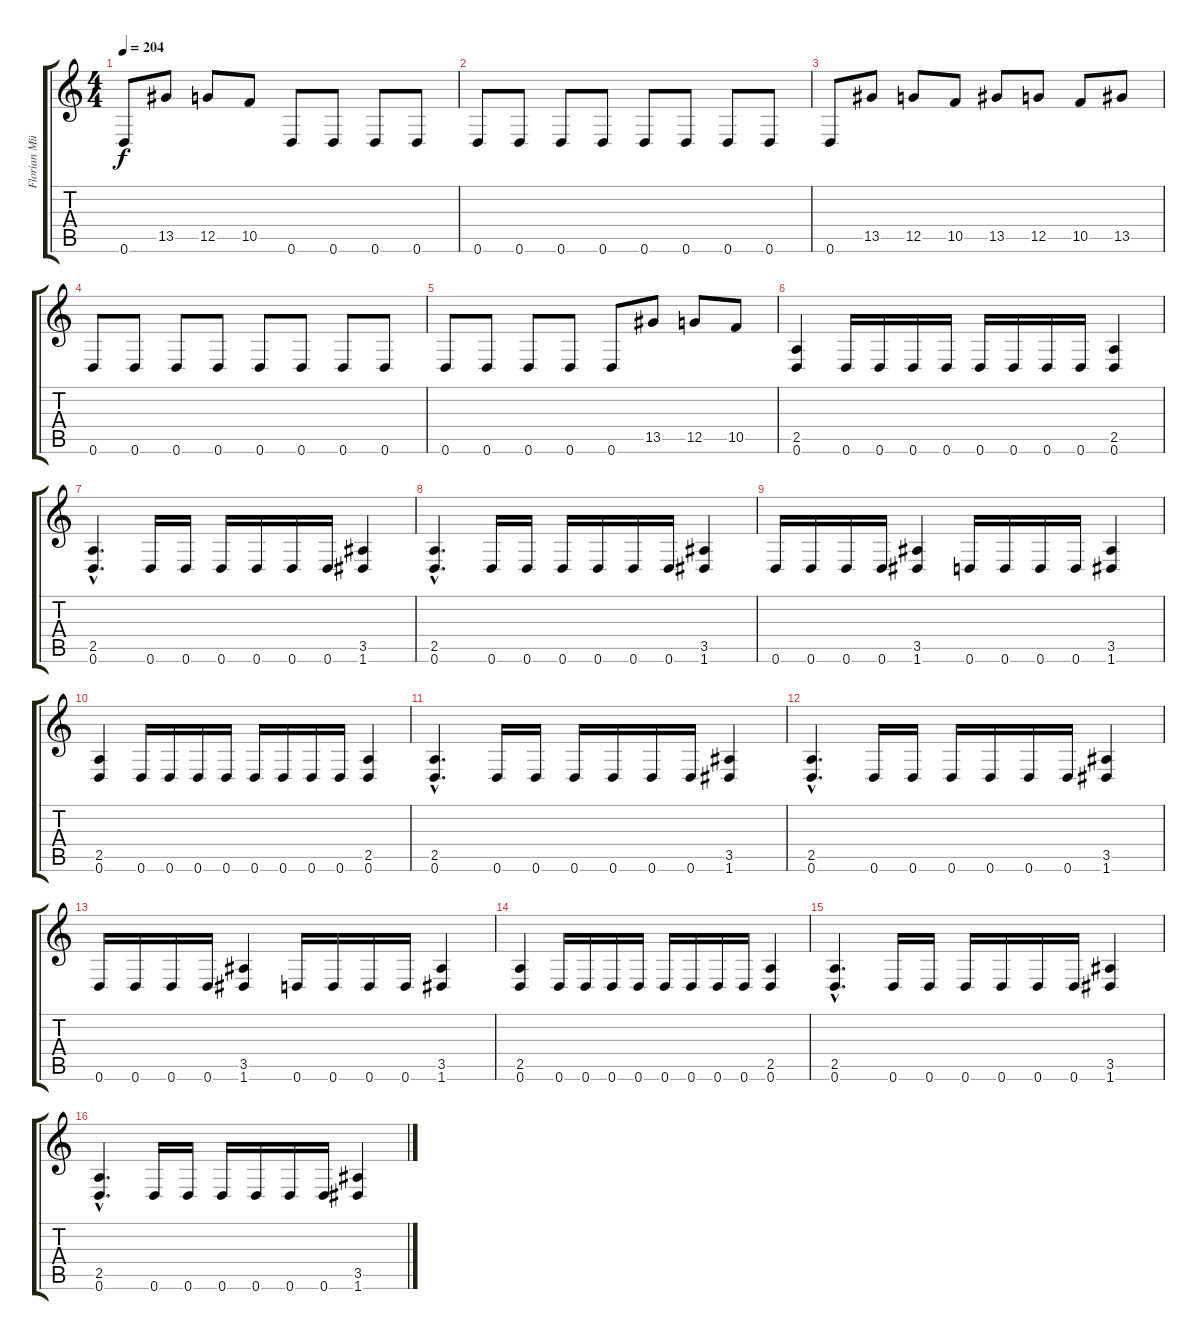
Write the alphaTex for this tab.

\track ("Florian Müller" "Florian Mü") {instrument distortionguitar}
\staff {score tabs}
\tuning (D4 A3 F3 C3 G2 D2) {hide}
\ts (4 4)
\tempo 204
\clef g2
\ks c
0.6.8{dy f} 13.5.8 12.5.8 10.5.8 0.6.8 0.6.8 0.6.8 0.6.8 |
0.6.8 0.6.8 0.6.8 0.6.8 0.6.8 0.6.8 0.6.8 0.6.8 |
0.6.8 13.5.8 12.5.8 10.5.8 13.5.8 12.5.8 10.5.8 13.5.8 |
0.6.8 0.6.8 0.6.8 0.6.8 0.6.8 0.6.8 0.6.8 0.6.8 |
0.6.8 0.6.8 0.6.8 0.6.8 0.6.8 13.5.8 12.5.8 10.5.8 |
(2.5 0.6).4 0.6.16 0.6.16 0.6.16 0.6.16 0.6.16 0.6.16 0.6.16 0.6.16 (2.5 0.6).4 |
(2.5{hac} 0.6{hac}).4{d} 0.6.16 0.6.16 0.6.16 0.6.16 0.6.16 0.6.16 (3.5 1.6).4 |
(2.5{hac} 0.6{hac}).4{d} 0.6.16 0.6.16 0.6.16 0.6.16 0.6.16 0.6.16 (3.5 1.6).4 |
0.6.16 0.6.16 0.6.16 0.6.16 (3.5 1.6).4 0.6.16 0.6.16 0.6.16 0.6.16 (3.5 1.6).4 |
(2.5 0.6).4 0.6.16 0.6.16 0.6.16 0.6.16 0.6.16 0.6.16 0.6.16 0.6.16 (2.5 0.6).4 |
(2.5{hac} 0.6{hac}).4{d} 0.6.16 0.6.16 0.6.16 0.6.16 0.6.16 0.6.16 (3.5 1.6).4 |
(2.5{hac} 0.6{hac}).4{d} 0.6.16 0.6.16 0.6.16 0.6.16 0.6.16 0.6.16 (3.5 1.6).4 |
0.6.16 0.6.16 0.6.16 0.6.16 (3.5 1.6).4 0.6.16 0.6.16 0.6.16 0.6.16 (3.5 1.6).4 |
(2.5 0.6).4 0.6.16 0.6.16 0.6.16 0.6.16 0.6.16 0.6.16 0.6.16 0.6.16 (2.5 0.6).4 |
(2.5{hac} 0.6{hac}).4{d} 0.6.16 0.6.16 0.6.16 0.6.16 0.6.16 0.6.16 (3.5 1.6).4 |
(2.5{hac} 0.6{hac}).4{d} 0.6.16 0.6.16 0.6.16 0.6.16 0.6.16 0.6.16 (3.5 1.6).4
